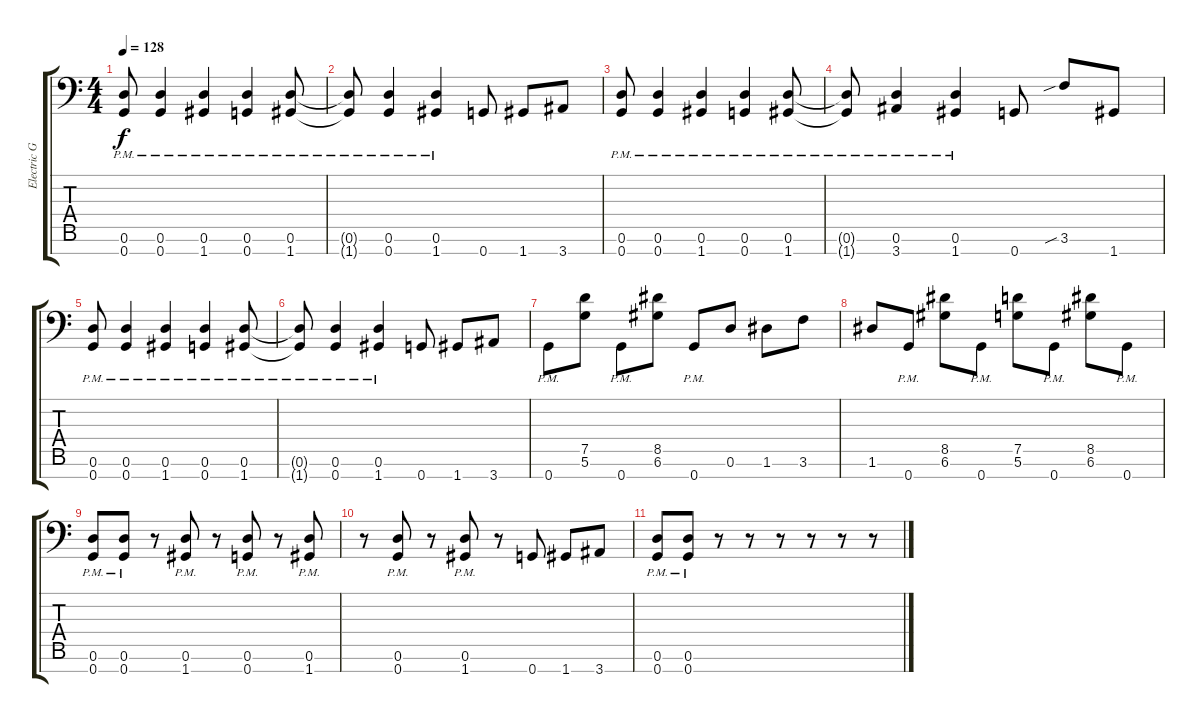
\track ("Electric Guitar" "Electric G") {instrument distortionguitar}
\staff {score tabs}
\tuning (D4 A3 F3 C3 G2 D2 G1) {hide}
\ts (4 4)
\tempo 128
\clef f4
\ks c
(0.6{pm} 0.7{pm}).8{dy f} (0.6{pm} 0.7{pm}).4 (0.6{pm} 1.7{pm}).4 (0.6{pm} 0.7{pm}).4 (0.6{pm} 1.7{pm}).8 |
(0.6{pm t} 1.7{pm t}).8 (0.6{pm} 0.7{pm}).4 (0.6{pm} 1.7{pm}).4 0.7.8 1.7.8 3.7.8 |
(0.6{pm} 0.7{pm}).8 (0.6{pm} 0.7{pm}).4 (0.6{pm} 1.7{pm}).4 (0.6{pm} 0.7{pm}).4 (0.6{pm} 1.7{pm}).8 |
(0.6{pm t} 1.7{pm t}).8 (0.6{pm} 3.7{pm}).4 (0.6{pm} 1.7{pm}).4 0.7.8 3.6{sib}.8 1.7.8 |
(0.6{pm} 0.7{pm}).8 (0.6{pm} 0.7{pm}).4 (0.6{pm} 1.7{pm}).4 (0.6{pm} 0.7{pm}).4 (0.6{pm} 1.7{pm}).8 |
(0.6{pm t} 1.7{pm t}).8 (0.6{pm} 0.7{pm}).4 (0.6{pm} 1.7{pm}).4 0.7.8 1.7.8 3.7.8 |
0.7{pm}.8 (7.5 5.6).8 0.7{pm}.8 (8.5 6.6).8 0.7{pm}.8 0.6.8 1.6.8 3.6.8 |
1.6.8 0.7{pm}.8 (8.5 6.6).8 0.7{pm}.8 (7.5 5.6).8 0.7{pm}.8 (8.5 6.6).8 0.7{pm}.8 |
(0.6{pm} 0.7{pm}).8 (0.6{pm} 0.7{pm}).8 r.8 (0.6{pm} 1.7{pm}).8 r.8 (0.6{pm} 0.7{pm}).8 r.8 (0.6{pm} 1.7{pm}).8 |
r.8 (0.6{pm} 0.7{pm}).8 r.8 (0.6{pm} 1.7{pm}).8 r.8 0.7.8 1.7.8 3.7.8 |
(0.6{pm} 0.7{pm}).8 (0.6{pm} 0.7{pm}).8 r.8 r.8 r.8 r.8 r.8 r.8
